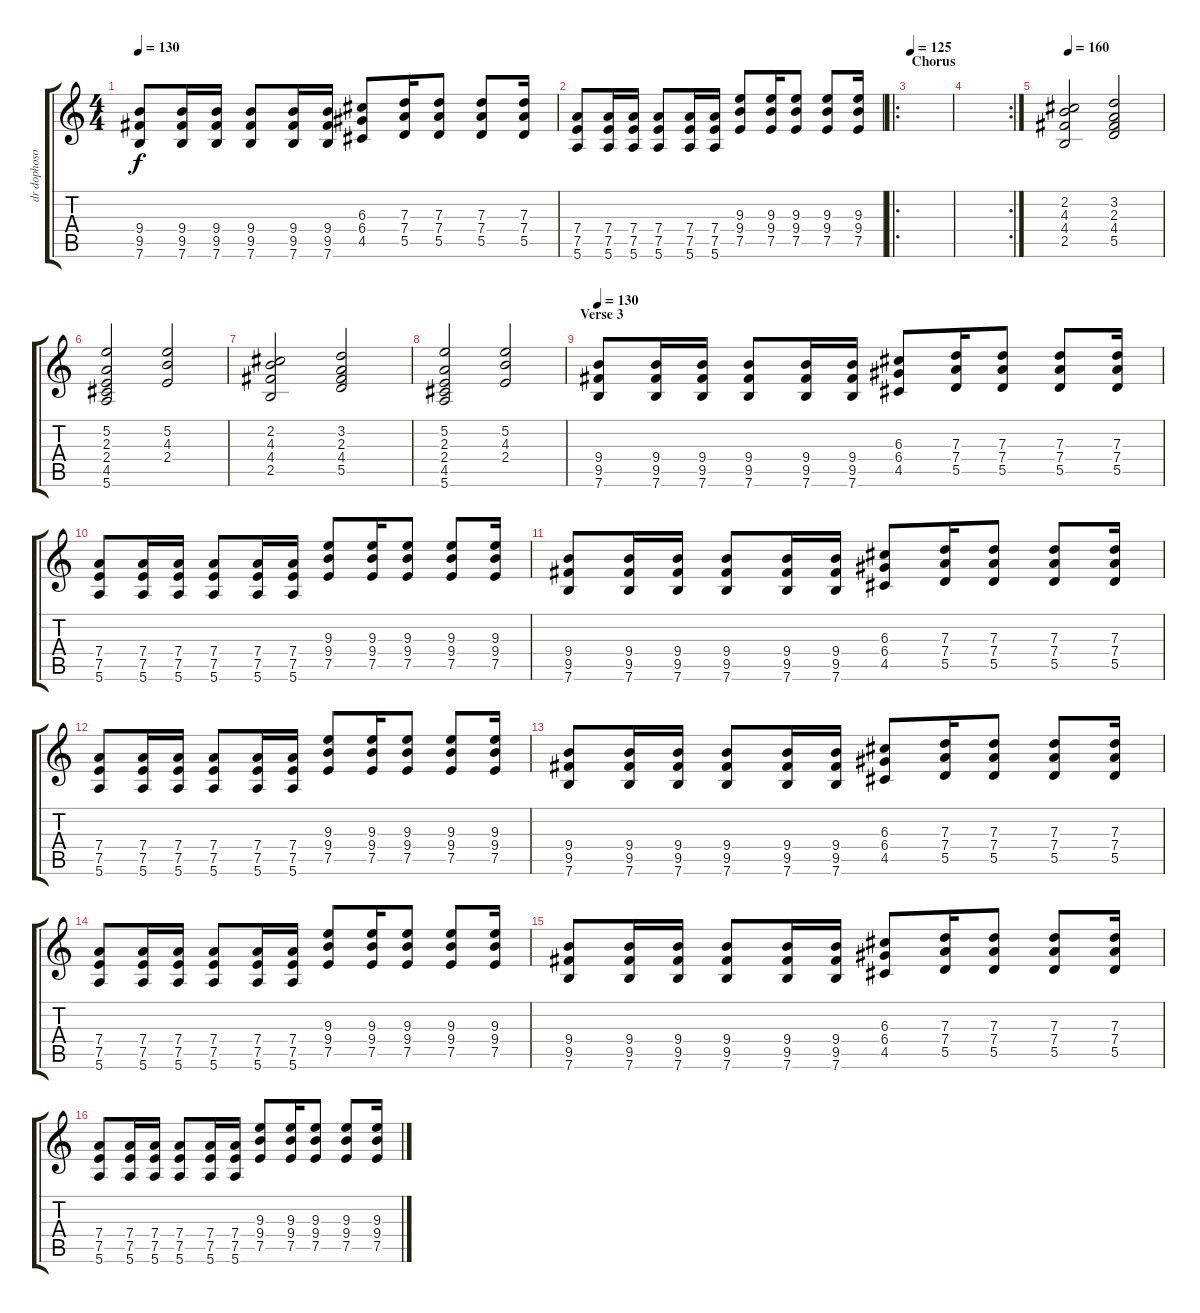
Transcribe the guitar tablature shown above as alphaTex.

\track ("dr dophoson" "dr dophoso") {instrument distortionguitar}
\staff {score tabs}
\tuning (E4 B3 G3 D3 A2 E2) {hide}
\ts (4 4)
\tempo 130
\clef g2
\ks c
(9.4 9.5 7.6).8{dy f} (9.4 9.5 7.6).16 (9.4 9.5 7.6).16 (9.4 9.5 7.6).8 (9.4 9.5 7.6).16 (9.4 9.5 7.6).16 (6.3 6.4 4.5).8 (7.3 7.4 5.5).16 (7.3 7.4 5.5).8 (7.3 7.4 5.5).8 (7.3 7.4 5.5).16 |
(7.4 7.5 5.6).8 (7.4 7.5 5.6).16 (7.4 7.5 5.6).16 (7.4 7.5 5.6).8 (7.4 7.5 5.6).16 (7.4 7.5 5.6).16 (9.3 9.4 7.5).8 (9.3 9.4 7.5).16 (9.3 9.4 7.5).8 (9.3 9.4 7.5).8 (9.3 9.4 7.5).16 |
\ro
\section ("" "Chorus")
\tempo 125
|
\rc 2
|
\tempo 160
(2.2 4.3 4.4 2.5).2 (3.2 2.3 4.4 5.5).2 |
(5.2 2.3 2.4 4.5 5.6).2 (5.2 4.3 2.4).2 |
(2.2 4.3 4.4 2.5).2 (3.2 2.3 4.4 5.5).2 |
(5.2 2.3 2.4 4.5 5.6).2 (5.2 4.3 2.4).2 |
\section ("" "Verse 3")
\tempo 130
(9.4 9.5 7.6).8 (9.4 9.5 7.6).16 (9.4 9.5 7.6).16 (9.4 9.5 7.6).8 (9.4 9.5 7.6).16 (9.4 9.5 7.6).16 (6.3 6.4 4.5).8 (7.3 7.4 5.5).16 (7.3 7.4 5.5).8 (7.3 7.4 5.5).8 (7.3 7.4 5.5).16 |
(7.4 7.5 5.6).8 (7.4 7.5 5.6).16 (7.4 7.5 5.6).16 (7.4 7.5 5.6).8 (7.4 7.5 5.6).16 (7.4 7.5 5.6).16 (9.3 9.4 7.5).8 (9.3 9.4 7.5).16 (9.3 9.4 7.5).8 (9.3 9.4 7.5).8 (9.3 9.4 7.5).16 |
(9.4 9.5 7.6).8 (9.4 9.5 7.6).16 (9.4 9.5 7.6).16 (9.4 9.5 7.6).8 (9.4 9.5 7.6).16 (9.4 9.5 7.6).16 (6.3 6.4 4.5).8 (7.3 7.4 5.5).16 (7.3 7.4 5.5).8 (7.3 7.4 5.5).8 (7.3 7.4 5.5).16 |
(7.4 7.5 5.6).8 (7.4 7.5 5.6).16 (7.4 7.5 5.6).16 (7.4 7.5 5.6).8 (7.4 7.5 5.6).16 (7.4 7.5 5.6).16 (9.3 9.4 7.5).8 (9.3 9.4 7.5).16 (9.3 9.4 7.5).8 (9.3 9.4 7.5).8 (9.3 9.4 7.5).16 |
(9.4 9.5 7.6).8 (9.4 9.5 7.6).16 (9.4 9.5 7.6).16 (9.4 9.5 7.6).8 (9.4 9.5 7.6).16 (9.4 9.5 7.6).16 (6.3 6.4 4.5).8 (7.3 7.4 5.5).16 (7.3 7.4 5.5).8 (7.3 7.4 5.5).8 (7.3 7.4 5.5).16 |
(7.4 7.5 5.6).8 (7.4 7.5 5.6).16 (7.4 7.5 5.6).16 (7.4 7.5 5.6).8 (7.4 7.5 5.6).16 (7.4 7.5 5.6).16 (9.3 9.4 7.5).8 (9.3 9.4 7.5).16 (9.3 9.4 7.5).8 (9.3 9.4 7.5).8 (9.3 9.4 7.5).16 |
(9.4 9.5 7.6).8 (9.4 9.5 7.6).16 (9.4 9.5 7.6).16 (9.4 9.5 7.6).8 (9.4 9.5 7.6).16 (9.4 9.5 7.6).16 (6.3 6.4 4.5).8 (7.3 7.4 5.5).16 (7.3 7.4 5.5).8 (7.3 7.4 5.5).8 (7.3 7.4 5.5).16 |
(7.4 7.5 5.6).8 (7.4 7.5 5.6).16 (7.4 7.5 5.6).16 (7.4 7.5 5.6).8 (7.4 7.5 5.6).16 (7.4 7.5 5.6).16 (9.3 9.4 7.5).8 (9.3 9.4 7.5).16 (9.3 9.4 7.5).8 (9.3 9.4 7.5).8 (9.3 9.4 7.5).16
